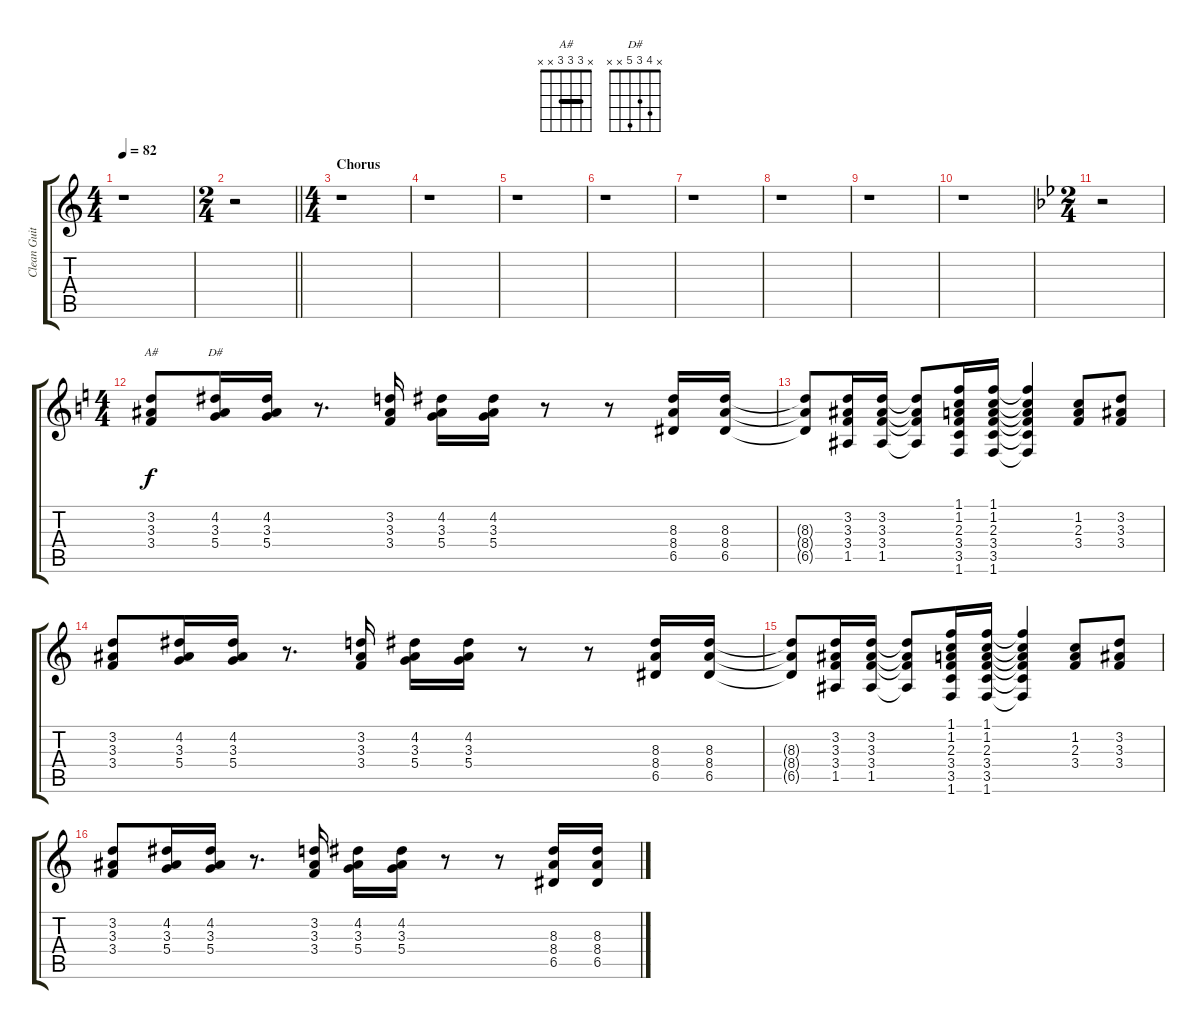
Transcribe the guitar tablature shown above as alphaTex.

\track ("Clean Guitar" "Clean Guit") {instrument electricguitarclean}
\staff {score tabs}
\tuning (E4 B3 G3 D3 A2 E2) {hide}
\chord ("A#" x 3 3 3 x x) {barre 3}
\chord ("D#" x 4 3 5 x x)
\ts (4 4)
\tempo 82
\clef g2
\ks c
r.1{dy f} |
\ts (2 4)
\barLineRight lightlight
r.2 |
\ts (4 4)
\section ("" "Chorus")
r.1 |
r.1 |
r.1 |
r.1 |
r.1 |
r.1 |
r.1 |
r.1 |
\ts (2 4)
\ks bb
r.2 |
\ts (4 4)
\ks c
(3.2 3.3 3.4).8{ch "A#"} (4.2 3.3 5.4).16{ch "D#"} (4.2 3.3 5.4).16 r.8{d} (3.2 3.3 3.4).16 (4.2 3.3 5.4).16 (4.2 3.3 5.4).16 r.8 r.8 (8.3 8.4 6.5).16 (8.3 8.4 6.5).16 |
(8.3{t} 8.4{t} 6.5{t}).8 (3.2 3.3 3.4 1.5).16 (3.2 3.3 3.4 1.5).16 (3.2{t} 3.3{t} 3.4{t} 1.5{t}).8 (1.1 1.2 2.3 3.4 3.5 1.6).16 (1.1 1.2 2.3 3.4 3.5 1.6).16 (1.1{t} 1.2{t} 2.3{t} 3.4{t} 3.5{t} 1.6{t}).4 (1.2 2.3 3.4).8 (3.2 3.3 3.4).8 |
(3.2 3.3 3.4).8 (4.2 3.3 5.4).16 (4.2 3.3 5.4).16 r.8{d} (3.2 3.3 3.4).16 (4.2 3.3 5.4).16 (4.2 3.3 5.4).16 r.8 r.8 (8.3 8.4 6.5).16 (8.3 8.4 6.5).16 |
(8.3{t} 8.4{t} 6.5{t}).8 (3.2 3.3 3.4 1.5).16 (3.2 3.3 3.4 1.5).16 (3.2{t} 3.3{t} 3.4{t} 1.5{t}).8 (1.1 1.2 2.3 3.4 3.5 1.6).16 (1.1 1.2 2.3 3.4 3.5 1.6).16 (1.1{t} 1.2{t} 2.3{t} 3.4{t} 3.5{t} 1.6{t}).4 (1.2 2.3 3.4).8 (3.2 3.3 3.4).8 |
(3.2 3.3 3.4).8 (4.2 3.3 5.4).16 (4.2 3.3 5.4).16 r.8{d} (3.2 3.3 3.4).16 (4.2 3.3 5.4).16 (4.2 3.3 5.4).16 r.8 r.8 (8.3 8.4 6.5).16 (8.3 8.4 6.5).16
